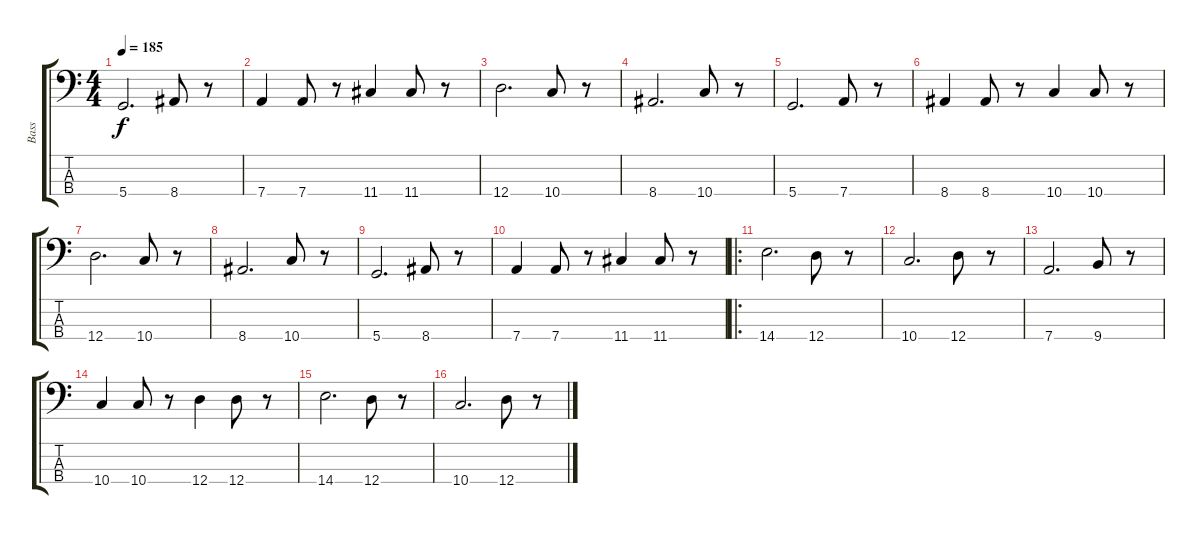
\track ("Bass" "Bass") {instrument electricbassfinger}
\staff {score tabs}
\tuning (G2 D2 A1 D1) {hide}
\ts (4 4)
\tempo 185
\clef f4
\ks c
5.4.2{d dy f} 8.4.8 r.8 |
7.4.4 7.4.8 r.8 11.4.4 11.4.8 r.8 |
12.4.2{d} 10.4.8 r.8 |
8.4.2{d} 10.4.8 r.8 |
5.4.2{d} 7.4.8 r.8 |
8.4.4 8.4.8 r.8 10.4.4 10.4.8 r.8 |
12.4.2{d} 10.4.8 r.8 |
8.4.2{d} 10.4.8 r.8 |
5.4.2{d} 8.4.8 r.8 |
7.4.4 7.4.8 r.8 11.4.4 11.4.8 r.8 |
\ro
14.4.2{d} 12.4.8 r.8 |
10.4.2{d} 12.4.8 r.8 |
7.4.2{d} 9.4.8 r.8 |
10.4.4 10.4.8 r.8 12.4.4 12.4.8 r.8 |
14.4.2{d} 12.4.8 r.8 |
10.4.2{d} 12.4.8 r.8
